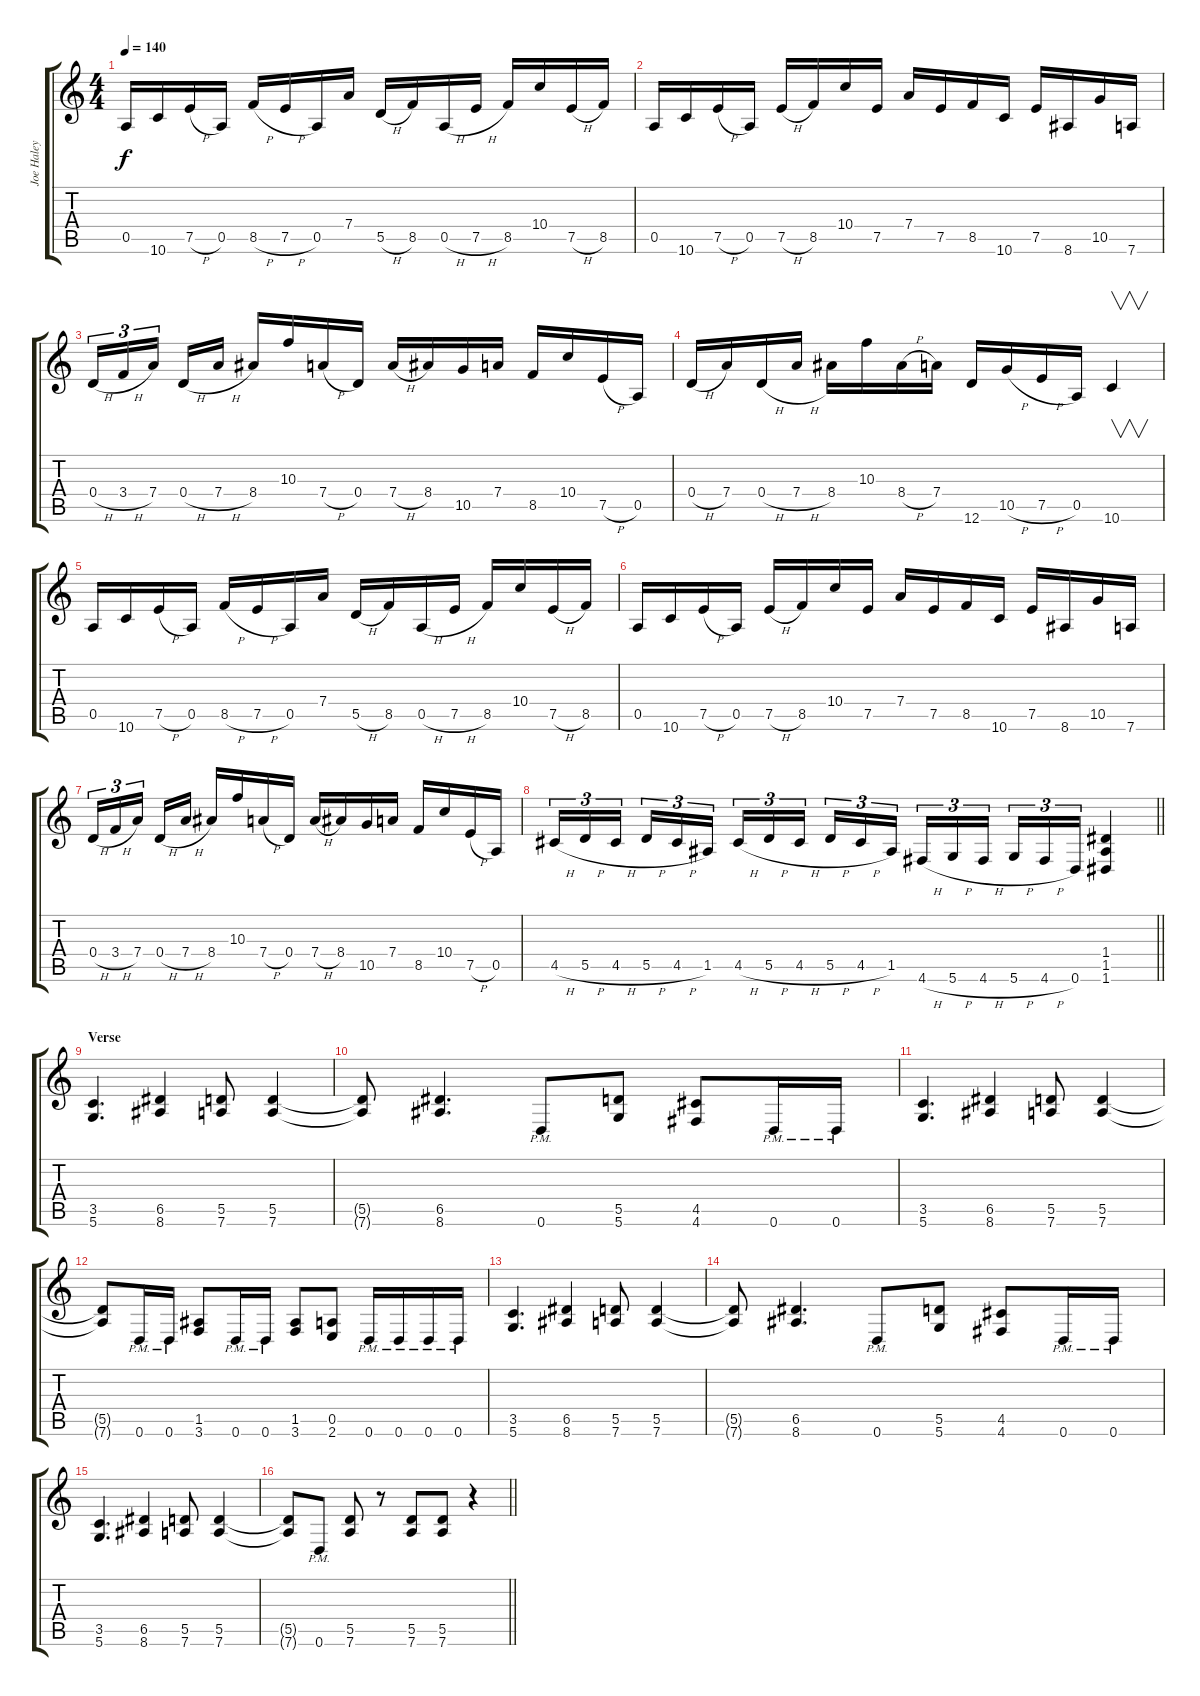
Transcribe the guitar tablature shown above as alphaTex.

\track ("Joe Haley" "Joe Haley") {instrument distortionguitar}
\staff {score tabs}
\tuning (E4 B3 G3 D3 A2 D2) {hide}
\ts (4 4)
\tempo 140
\clef g2
\ks c
0.5.16{dy f} 10.6.16 7.5{h}.16 0.5.16 8.5{h}.16 7.5{h}.16 0.5.16 7.4.16 5.5{h}.16 8.5.16 0.5{h}.16 7.5{h}.16 8.5.16 10.4.16 7.5{h}.16 8.5.16 |
0.5.16 10.6.16 7.5{h}.16 0.5.16 7.5{h}.16 8.5.16 10.4.16 7.5.16 7.4.16 7.5.16 8.5.16 10.6.16 7.5.16 8.6.16 10.5.16 7.6.16 |
0.4{h}.16{tu (3 2)} 3.4{h}.16{tu (3 2)} 7.4.16{tu (3 2) beam splitsecondary} 0.4{h}.16 7.4{h}.16 8.4.16 10.3.16 7.4{h}.16 0.4.16 7.4{h}.16 8.4.16 10.5.16 7.4.16 8.5.16 10.4.16 7.5{h}.16 0.5.16 |
0.4{h}.16 7.4.16 0.4{h}.16 7.4{h}.16 8.4.16 10.3.16 8.4{h}.16 7.4.16 12.6.16 10.5{h}.16 7.5{h}.16 0.5.16 10.6.4{v} |
0.5.16 10.6.16 7.5{h}.16 0.5.16 8.5{h}.16 7.5{h}.16 0.5.16 7.4.16 5.5{h}.16 8.5.16 0.5{h}.16 7.5{h}.16 8.5.16 10.4.16 7.5{h}.16 8.5.16 |
0.5.16 10.6.16 7.5{h}.16 0.5.16 7.5{h}.16 8.5.16 10.4.16 7.5.16 7.4.16 7.5.16 8.5.16 10.6.16 7.5.16 8.6.16 10.5.16 7.6.16 |
0.4{h}.16{tu (3 2)} 3.4{h}.16{tu (3 2)} 7.4.16{tu (3 2) beam splitsecondary} 0.4{h}.16 7.4{h}.16 8.4.16 10.3.16 7.4{h}.16 0.4.16 7.4{h}.16 8.4.16 10.5.16 7.4.16 8.5.16 10.4.16 7.5{h}.16 0.5.16 |
\barLineRight lightlight
4.5{h}.16{tu (3 2)} 5.5{h}.16{tu (3 2)} 4.5{h}.16{tu (3 2) beam splitsecondary} 5.5{h}.16{tu (3 2)} 4.5{h}.16{tu (3 2)} 1.5.16{tu (3 2)} 4.5{h}.16{tu (3 2)} 5.5{h}.16{tu (3 2)} 4.5{h}.16{tu (3 2) beam splitsecondary} 5.5{h}.16{tu (3 2)} 4.5{h}.16{tu (3 2)} 1.5.16{tu (3 2)} 4.6{h}.16{tu (3 2)} 5.6{h}.16{tu (3 2)} 4.6{h}.16{tu (3 2) beam splitsecondary} 5.6{h}.16{tu (3 2)} 4.6{h}.16{tu (3 2)} 0.6.16{tu (3 2)} (1.4 1.5 1.6).4 |
\section ("" "Verse")
(3.5 5.6).4{d} (6.5 8.6).4 (5.5 7.6).8 (5.5 7.6).4 |
(5.5{t} 7.6{t}).8 (6.5 8.6).4{d} 0.6{pm}.8 (5.5 5.6).8 (4.5 4.6).8 0.6{pm}.16 0.6{pm}.16 |
(3.5 5.6).4{d} (6.5 8.6).4 (5.5 7.6).8 (5.5 7.6).4 |
(5.5{t} 7.6{t}).8 0.6{pm}.16 0.6{pm}.16 (1.5 3.6).8 0.6{pm}.16 0.6{pm}.16 (1.5 3.6).8 (0.5 2.6).8 0.6{pm}.16 0.6{pm}.16 0.6{pm}.16 0.6{pm}.16 |
(3.5 5.6).4{d} (6.5 8.6).4 (5.5 7.6).8 (5.5 7.6).4 |
(5.5{t} 7.6{t}).8 (6.5 8.6).4{d} 0.6{pm}.8 (5.5 5.6).8 (4.5 4.6).8 0.6{pm}.16 0.6{pm}.16 |
(3.5 5.6).4{d} (6.5 8.6).4 (5.5 7.6).8 (5.5 7.6).4 |
\barLineRight lightlight
(5.5{t} 7.6{t}).8 0.6{pm}.8 (5.5 7.6).8 r.8 (5.5 7.6).8 (5.5 7.6).8 r.4
